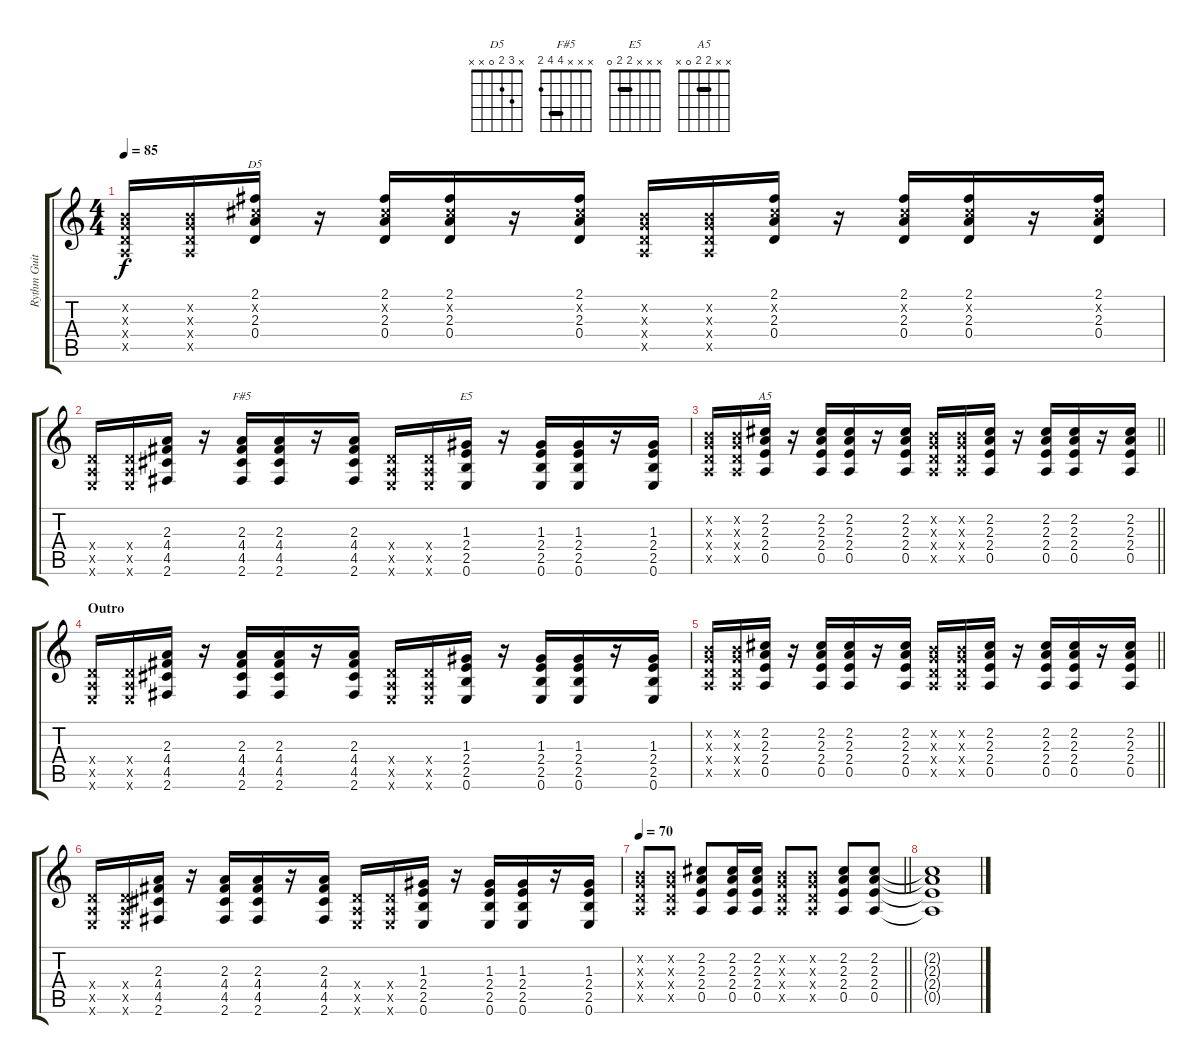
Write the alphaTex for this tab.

\track ("Rythm Guitar" "Rythm Guit") {instrument distortionguitar}
\staff {score tabs}
\tuning (E4 B3 G3 D3 A2 E2) {hide}
\chord ("D5" x 3 2 0 x x)
\chord ("F#5" x x x 4 4 2) {barre 4}
\chord ("E5" x x x 2 2 0) {barre 2}
\chord ("A5" x x 2 2 0 x) {barre 2}
\ts (4 4)
\tempo 85
\clef g2
\ks c
(0.2{x} 0.3{x} 0.4{x} 0.5{x}).16{dy f} (0.2{x} 0.3{x} 0.4{x} 0.5{x}).16 (2.1 2.2{x} 2.3 0.4).16{ch "D5"} r.16 (2.1 2.2{x} 2.3 0.4).16 (2.1 2.2{x} 2.3 0.4).16 r.16 (2.1 2.2{x} 2.3 0.4).16 (0.2{x} 0.3{x} 0.4{x} 0.5{x}).16 (0.2{x} 0.3{x} 0.4{x} 0.5{x}).16 (2.1 2.2{x} 2.3 0.4).16 r.16 (2.1 2.2{x} 2.3 0.4).16 (2.1 2.2{x} 2.3 0.4).16 r.16 (2.1 2.2{x} 2.3 0.4).16 |
(0.4{x} 0.5{x} 0.6{x}).16 (0.4{x} 0.5{x} 0.6{x}).16 (2.3 4.4 4.5 2.6).16 r.16 (2.3 4.4 4.5 2.6).16{ch "F#5"} (2.3 4.4 4.5 2.6).16 r.16 (2.3 4.4 4.5 2.6).16 (0.4{x} 0.5{x} 0.6{x}).16 (0.4{x} 0.5{x} 0.6{x}).16 (1.3 2.4 2.5 0.6).16{ch "E5"} r.16 (1.3 2.4 2.5 0.6).16 (1.3 2.4 2.5 0.6).16 r.16 (1.3 2.4 2.5 0.6).16 |
\barLineRight lightlight
(0.2{x} 0.3{x} 0.4{x} 0.5{x}).16 (0.2{x} 0.3{x} 0.4{x} 0.5{x}).16 (2.2 2.3 2.4 0.5).16{ch "A5"} r.16 (2.2 2.3 2.4 0.5).16 (2.2 2.3 2.4 0.5).16 r.16 (2.2 2.3 2.4 0.5).16 (0.2{x} 0.3{x} 0.4{x} 0.5{x}).16 (0.2{x} 0.3{x} 0.4{x} 0.5{x}).16 (2.2 2.3 2.4 0.5).16 r.16 (2.2 2.3 2.4 0.5).16 (2.2 2.3 2.4 0.5).16 r.16 (2.2 2.3 2.4 0.5).16 |
\section ("" "Outro")
(0.4{x} 0.5{x} 0.6{x}).16 (0.4{x} 0.5{x} 0.6{x}).16 (2.3 4.4 4.5 2.6).16 r.16 (2.3 4.4 4.5 2.6).16 (2.3 4.4 4.5 2.6).16 r.16 (2.3 4.4 4.5 2.6).16 (0.4{x} 0.5{x} 0.6{x}).16 (0.4{x} 0.5{x} 0.6{x}).16 (1.3 2.4 2.5 0.6).16 r.16 (1.3 2.4 2.5 0.6).16 (1.3 2.4 2.5 0.6).16 r.16 (1.3 2.4 2.5 0.6).16 |
\barLineRight lightlight
(0.2{x} 0.3{x} 0.4{x} 0.5{x}).16 (0.2{x} 0.3{x} 0.4{x} 0.5{x}).16 (2.2 2.3 2.4 0.5).16 r.16 (2.2 2.3 2.4 0.5).16 (2.2 2.3 2.4 0.5).16 r.16 (2.2 2.3 2.4 0.5).16 (0.2{x} 0.3{x} 0.4{x} 0.5{x}).16 (0.2{x} 0.3{x} 0.4{x} 0.5{x}).16 (2.2 2.3 2.4 0.5).16 r.16 (2.2 2.3 2.4 0.5).16 (2.2 2.3 2.4 0.5).16 r.16 (2.2 2.3 2.4 0.5).16 |
(0.4{x} 0.5{x} 0.6{x}).16 (0.4{x} 0.5{x} 0.6{x}).16 (2.3 4.4 4.5 2.6).16 r.16 (2.3 4.4 4.5 2.6).16 (2.3 4.4 4.5 2.6).16 r.16 (2.3 4.4 4.5 2.6).16 (0.4{x} 0.5{x} 0.6{x}).16 (0.4{x} 0.5{x} 0.6{x}).16 (1.3 2.4 2.5 0.6).16 r.16 (1.3 2.4 2.5 0.6).16 (1.3 2.4 2.5 0.6).16 r.16 (1.3 2.4 2.5 0.6).16 |
\tempo 70
\barLineRight lightlight
(0.2{x} 0.3{x} 0.4{x} 0.5{x}).8 (0.2{x} 0.3{x} 0.4{x} 0.5{x}).8 (2.2 2.3 2.4 0.5).8 (2.2 2.3 2.4 0.5).16 (2.2 2.3 2.4 0.5).16 (0.2{x} 0.3{x} 0.4{x} 0.5{x}).8 (0.2{x} 0.3{x} 0.4{x} 0.5{x}).8 (2.2 2.3 2.4 0.5).8 (2.2 2.3 2.4 0.5).8{volume 0} |
(2.2{t} 2.3{t} 2.4{t} 0.5{t}).1
